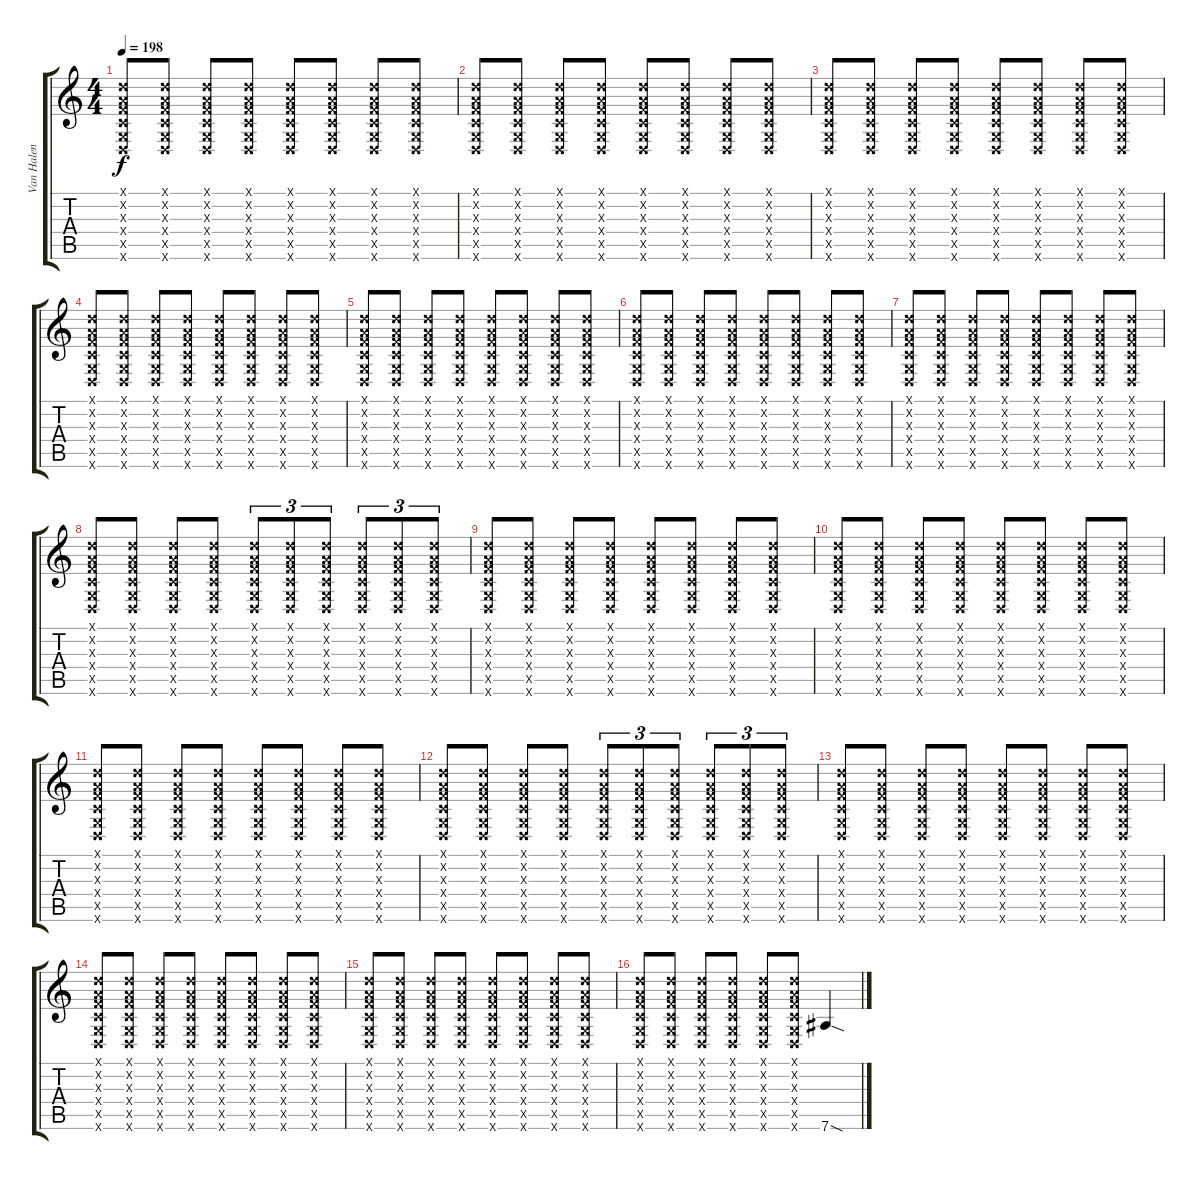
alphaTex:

\track ("Van Halen" "Van Halen") {instrument overdrivenguitar}
\staff {score tabs}
\tuning (Eb4 Bb3 Gb3 Db3 Ab2 Eb2) {hide}
\ts (4 4)
\tempo 198
\clef g2
\ks c
(-1.1{x} -1.2{x} -1.3{x} -1.4{x} -1.5{x} -1.6{x}).8{dy f instrument guitarfretnoise} (-1.1{x} -1.2{x} -1.3{x} -1.4{x} -1.5{x} -1.6{x}).8 (-1.1{x} -1.2{x} -1.3{x} -1.4{x} -1.5{x} -1.6{x}).8 (-1.1{x} -1.2{x} -1.3{x} -1.4{x} -1.5{x} -1.6{x}).8 (-1.1{x} -1.2{x} -1.3{x} -1.4{x} -1.5{x} -1.6{x}).8 (-1.1{x} -1.2{x} -1.3{x} -1.4{x} -1.5{x} -1.6{x}).8 (-1.1{x} -1.2{x} -1.3{x} -1.4{x} -1.5{x} -1.6{x}).8 (-1.1{x} -1.2{x} -1.3{x} -1.4{x} -1.5{x} -1.6{x}).8 |
(-1.1{x} -1.2{x} -1.3{x} -1.4{x} -1.5{x} -1.6{x}).8 (-1.1{x} -1.2{x} -1.3{x} -1.4{x} -1.5{x} -1.6{x}).8 (-1.1{x} -1.2{x} -1.3{x} -1.4{x} -1.5{x} -1.6{x}).8 (-1.1{x} -1.2{x} -1.3{x} -1.4{x} -1.5{x} -1.6{x}).8 (-1.1{x} -1.2{x} -1.3{x} -1.4{x} -1.5{x} -1.6{x}).8 (-1.1{x} -1.2{x} -1.3{x} -1.4{x} -1.5{x} -1.6{x}).8 (-1.1{x} -1.2{x} -1.3{x} -1.4{x} -1.5{x} -1.6{x}).8 (-1.1{x} -1.2{x} -1.3{x} -1.4{x} -1.5{x} -1.6{x}).8 |
(-1.1{x} -1.2{x} -1.3{x} -1.4{x} -1.5{x} -1.6{x}).8 (-1.1{x} -1.2{x} -1.3{x} -1.4{x} -1.5{x} -1.6{x}).8 (-1.1{x} -1.2{x} -1.3{x} -1.4{x} -1.5{x} -1.6{x}).8 (-1.1{x} -1.2{x} -1.3{x} -1.4{x} -1.5{x} -1.6{x}).8 (-1.1{x} -1.2{x} -1.3{x} -1.4{x} -1.5{x} -1.6{x}).8 (-1.1{x} -1.2{x} -1.3{x} -1.4{x} -1.5{x} -1.6{x}).8 (-1.1{x} -1.2{x} -1.3{x} -1.4{x} -1.5{x} -1.6{x}).8 (-1.1{x} -1.2{x} -1.3{x} -1.4{x} -1.5{x} -1.6{x}).8 |
(-1.1{x} -1.2{x} -1.3{x} -1.4{x} -1.5{x} -1.6{x}).8 (-1.1{x} -1.2{x} -1.3{x} -1.4{x} -1.5{x} -1.6{x}).8 (-1.1{x} -1.2{x} -1.3{x} -1.4{x} -1.5{x} -1.6{x}).8 (-1.1{x} -1.2{x} -1.3{x} -1.4{x} -1.5{x} -1.6{x}).8 (-1.1{x} -1.2{x} -1.3{x} -1.4{x} -1.5{x} -1.6{x}).8 (-1.1{x} -1.2{x} -1.3{x} -1.4{x} -1.5{x} -1.6{x}).8 (-1.1{x} -1.2{x} -1.3{x} -1.4{x} -1.5{x} -1.6{x}).8 (-1.1{x} -1.2{x} -1.3{x} -1.4{x} -1.5{x} -1.6{x}).8 |
(-1.1{x} -1.2{x} -1.3{x} -1.4{x} -1.5{x} -1.6{x}).8 (-1.1{x} -1.2{x} -1.3{x} -1.4{x} -1.5{x} -1.6{x}).8 (-1.1{x} -1.2{x} -1.3{x} -1.4{x} -1.5{x} -1.6{x}).8 (-1.1{x} -1.2{x} -1.3{x} -1.4{x} -1.5{x} -1.6{x}).8 (-1.1{x} -1.2{x} -1.3{x} -1.4{x} -1.5{x} -1.6{x}).8 (-1.1{x} -1.2{x} -1.3{x} -1.4{x} -1.5{x} -1.6{x}).8 (-1.1{x} -1.2{x} -1.3{x} -1.4{x} -1.5{x} -1.6{x}).8 (-1.1{x} -1.2{x} -1.3{x} -1.4{x} -1.5{x} -1.6{x}).8 |
(-1.1{x} -1.2{x} -1.3{x} -1.4{x} -1.5{x} -1.6{x}).8 (-1.1{x} -1.2{x} -1.3{x} -1.4{x} -1.5{x} -1.6{x}).8 (-1.1{x} -1.2{x} -1.3{x} -1.4{x} -1.5{x} -1.6{x}).8 (-1.1{x} -1.2{x} -1.3{x} -1.4{x} -1.5{x} -1.6{x}).8 (-1.1{x} -1.2{x} -1.3{x} -1.4{x} -1.5{x} -1.6{x}).8 (-1.1{x} -1.2{x} -1.3{x} -1.4{x} -1.5{x} -1.6{x}).8 (-1.1{x} -1.2{x} -1.3{x} -1.4{x} -1.5{x} -1.6{x}).8 (-1.1{x} -1.2{x} -1.3{x} -1.4{x} -1.5{x} -1.6{x}).8 |
(-1.1{x} -1.2{x} -1.3{x} -1.4{x} -1.5{x} -1.6{x}).8 (-1.1{x} -1.2{x} -1.3{x} -1.4{x} -1.5{x} -1.6{x}).8 (-1.1{x} -1.2{x} -1.3{x} -1.4{x} -1.5{x} -1.6{x}).8 (-1.1{x} -1.2{x} -1.3{x} -1.4{x} -1.5{x} -1.6{x}).8 (-1.1{x} -1.2{x} -1.3{x} -1.4{x} -1.5{x} -1.6{x}).8 (-1.1{x} -1.2{x} -1.3{x} -1.4{x} -1.5{x} -1.6{x}).8 (-1.1{x} -1.2{x} -1.3{x} -1.4{x} -1.5{x} -1.6{x}).8 (-1.1{x} -1.2{x} -1.3{x} -1.4{x} -1.5{x} -1.6{x}).8 |
(-1.1{x} -1.2{x} -1.3{x} -1.4{x} -1.5{x} -1.6{x}).8 (-1.1{x} -1.2{x} -1.3{x} -1.4{x} -1.5{x} -1.6{x}).8 (-1.1{x} -1.2{x} -1.3{x} -1.4{x} -1.5{x} -1.6{x}).8 (-1.1{x} -1.2{x} -1.3{x} -1.4{x} -1.5{x} -1.6{x}).8 (-1.1{x} -1.2{x} -1.3{x} -1.4{x} -1.5{x} -1.6{x}).8{tu (3 2)} (-1.1{x} -1.2{x} -1.3{x} -1.4{x} -1.5{x} -1.6{x}).8{tu (3 2)} (-1.1{x} -1.2{x} -1.3{x} -1.4{x} -1.5{x} -1.6{x}).8{tu (3 2)} (-1.1{x} -1.2{x} -1.3{x} -1.4{x} -1.5{x} -1.6{x}).8{tu (3 2)} (-1.1{x} -1.2{x} -1.3{x} -1.4{x} -1.5{x} -1.6{x}).8{tu (3 2)} (-1.1{x} -1.2{x} -1.3{x} -1.4{x} -1.5{x} -1.6{x}).8{tu (3 2)} |
(-1.1{x} -1.2{x} -1.3{x} -1.4{x} -1.5{x} -1.6{x}).8 (-1.1{x} -1.2{x} -1.3{x} -1.4{x} -1.5{x} -1.6{x}).8 (-1.1{x} -1.2{x} -1.3{x} -1.4{x} -1.5{x} -1.6{x}).8 (-1.1{x} -1.2{x} -1.3{x} -1.4{x} -1.5{x} -1.6{x}).8 (-1.1{x} -1.2{x} -1.3{x} -1.4{x} -1.5{x} -1.6{x}).8 (-1.1{x} -1.2{x} -1.3{x} -1.4{x} -1.5{x} -1.6{x}).8 (-1.1{x} -1.2{x} -1.3{x} -1.4{x} -1.5{x} -1.6{x}).8 (-1.1{x} -1.2{x} -1.3{x} -1.4{x} -1.5{x} -1.6{x}).8 |
(-1.1{x} -1.2{x} -1.3{x} -1.4{x} -1.5{x} -1.6{x}).8 (-1.1{x} -1.2{x} -1.3{x} -1.4{x} -1.5{x} -1.6{x}).8 (-1.1{x} -1.2{x} -1.3{x} -1.4{x} -1.5{x} -1.6{x}).8 (-1.1{x} -1.2{x} -1.3{x} -1.4{x} -1.5{x} -1.6{x}).8 (-1.1{x} -1.2{x} -1.3{x} -1.4{x} -1.5{x} -1.6{x}).8 (-1.1{x} -1.2{x} -1.3{x} -1.4{x} -1.5{x} -1.6{x}).8 (-1.1{x} -1.2{x} -1.3{x} -1.4{x} -1.5{x} -1.6{x}).8 (-1.1{x} -1.2{x} -1.3{x} -1.4{x} -1.5{x} -1.6{x}).8 |
(-1.1{x} -1.2{x} -1.3{x} -1.4{x} -1.5{x} -1.6{x}).8 (-1.1{x} -1.2{x} -1.3{x} -1.4{x} -1.5{x} -1.6{x}).8 (-1.1{x} -1.2{x} -1.3{x} -1.4{x} -1.5{x} -1.6{x}).8 (-1.1{x} -1.2{x} -1.3{x} -1.4{x} -1.5{x} -1.6{x}).8 (-1.1{x} -1.2{x} -1.3{x} -1.4{x} -1.5{x} -1.6{x}).8 (-1.1{x} -1.2{x} -1.3{x} -1.4{x} -1.5{x} -1.6{x}).8 (-1.1{x} -1.2{x} -1.3{x} -1.4{x} -1.5{x} -1.6{x}).8 (-1.1{x} -1.2{x} -1.3{x} -1.4{x} -1.5{x} -1.6{x}).8 |
(-1.1{x} -1.2{x} -1.3{x} -1.4{x} -1.5{x} -1.6{x}).8 (-1.1{x} -1.2{x} -1.3{x} -1.4{x} -1.5{x} -1.6{x}).8 (-1.1{x} -1.2{x} -1.3{x} -1.4{x} -1.5{x} -1.6{x}).8 (-1.1{x} -1.2{x} -1.3{x} -1.4{x} -1.5{x} -1.6{x}).8 (-1.1{x} -1.2{x} -1.3{x} -1.4{x} -1.5{x} -1.6{x}).8{tu (3 2)} (-1.1{x} -1.2{x} -1.3{x} -1.4{x} -1.5{x} -1.6{x}).8{tu (3 2)} (-1.1{x} -1.2{x} -1.3{x} -1.4{x} -1.5{x} -1.6{x}).8{tu (3 2)} (-1.1{x} -1.2{x} -1.3{x} -1.4{x} -1.5{x} -1.6{x}).8{tu (3 2)} (-1.1{x} -1.2{x} -1.3{x} -1.4{x} -1.5{x} -1.6{x}).8{tu (3 2)} (-1.1{x} -1.2{x} -1.3{x} -1.4{x} -1.5{x} -1.6{x}).8{tu (3 2)} |
(-1.1{x} -1.2{x} -1.3{x} -1.4{x} -1.5{x} -1.6{x}).8 (-1.1{x} -1.2{x} -1.3{x} -1.4{x} -1.5{x} -1.6{x}).8 (-1.1{x} -1.2{x} -1.3{x} -1.4{x} -1.5{x} -1.6{x}).8 (-1.1{x} -1.2{x} -1.3{x} -1.4{x} -1.5{x} -1.6{x}).8 (-1.1{x} -1.2{x} -1.3{x} -1.4{x} -1.5{x} -1.6{x}).8 (-1.1{x} -1.2{x} -1.3{x} -1.4{x} -1.5{x} -1.6{x}).8 (-1.1{x} -1.2{x} -1.3{x} -1.4{x} -1.5{x} -1.6{x}).8 (-1.1{x} -1.2{x} -1.3{x} -1.4{x} -1.5{x} -1.6{x}).8 |
(-1.1{x} -1.2{x} -1.3{x} -1.4{x} -1.5{x} -1.6{x}).8 (-1.1{x} -1.2{x} -1.3{x} -1.4{x} -1.5{x} -1.6{x}).8 (-1.1{x} -1.2{x} -1.3{x} -1.4{x} -1.5{x} -1.6{x}).8 (-1.1{x} -1.2{x} -1.3{x} -1.4{x} -1.5{x} -1.6{x}).8 (-1.1{x} -1.2{x} -1.3{x} -1.4{x} -1.5{x} -1.6{x}).8 (-1.1{x} -1.2{x} -1.3{x} -1.4{x} -1.5{x} -1.6{x}).8 (-1.1{x} -1.2{x} -1.3{x} -1.4{x} -1.5{x} -1.6{x}).8 (-1.1{x} -1.2{x} -1.3{x} -1.4{x} -1.5{x} -1.6{x}).8 |
(-1.1{x} -1.2{x} -1.3{x} -1.4{x} -1.5{x} -1.6{x}).8 (-1.1{x} -1.2{x} -1.3{x} -1.4{x} -1.5{x} -1.6{x}).8 (-1.1{x} -1.2{x} -1.3{x} -1.4{x} -1.5{x} -1.6{x}).8 (-1.1{x} -1.2{x} -1.3{x} -1.4{x} -1.5{x} -1.6{x}).8 (-1.1{x} -1.2{x} -1.3{x} -1.4{x} -1.5{x} -1.6{x}).8 (-1.1{x} -1.2{x} -1.3{x} -1.4{x} -1.5{x} -1.6{x}).8 (-1.1{x} -1.2{x} -1.3{x} -1.4{x} -1.5{x} -1.6{x}).8 (-1.1{x} -1.2{x} -1.3{x} -1.4{x} -1.5{x} -1.6{x}).8 |
(-1.1{x} -1.2{x} -1.3{x} -1.4{x} -1.5{x} -1.6{x}).8 (-1.1{x} -1.2{x} -1.3{x} -1.4{x} -1.5{x} -1.6{x}).8 (-1.1{x} -1.2{x} -1.3{x} -1.4{x} -1.5{x} -1.6{x}).8 (-1.1{x} -1.2{x} -1.3{x} -1.4{x} -1.5{x} -1.6{x}).8 (-1.1{x} -1.2{x} -1.3{x} -1.4{x} -1.5{x} -1.6{x}).8 (-1.1{x} -1.2{x} -1.3{x} -1.4{x} -1.5{x} -1.6{x}).8 7.6{sod}.4{instrument overdrivenguitar}
